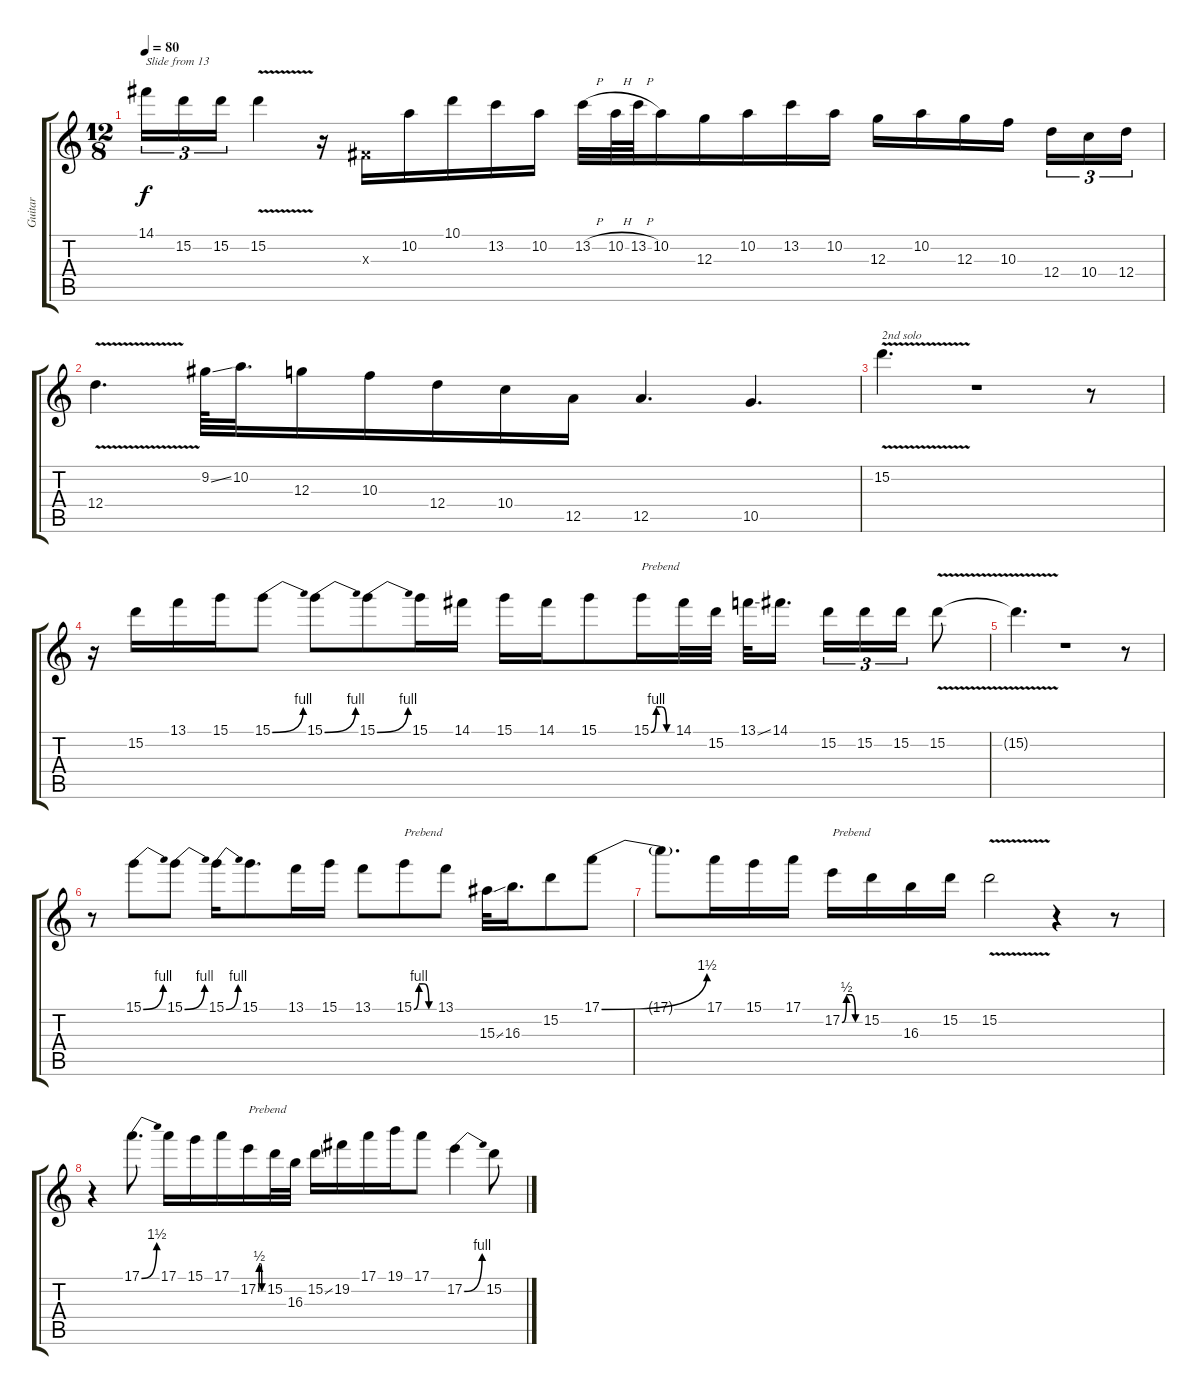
\track ("Guitar" "Guitar") {instrument overdrivenguitar}
\staff {score tabs}
\tuning (E4 B3 G3 D3 A2 E2) {hide}
\ts (12 8)
\tempo 80
\clef g2
\ks c
14.1.16{tu (3 2) txt "Slide from 13" dy f} 15.2.16{tu (3 2)} 15.2.16{tu (3 2)} 15.2{v}.4 r.16 -1.3{x}.16 10.2.16 10.1.16 13.2.16 10.2.16 13.2{h}.32 10.2{h}.64 13.2{h}.64 10.2.16 12.3.16 10.2.16 13.2.16 10.2.16 12.3.16 10.2.16 12.3.16 10.3.16{beam splitsecondary} 12.4.16{tu (3 2)} 10.4.16{tu (3 2)} 12.4.16{tu (3 2)} |
12.4{v}.4{d} 9.2{ss}.64 10.2.32{d} 12.3.16 10.3.16 12.4.16 10.4.16 12.5.16 12.5.4{d} 10.5.4{d} |
15.2{v}.4{d txt "2nd solo"} r.1 r.8 |
r.16 15.2.16 13.1.16 15.1.16 15.1{be (bend 0 0 60 4)}.8 15.1{be (bend 0 0 60 4)}.8 15.1{be (bend 0 0 60 4)}.8 15.1.16 14.1.16 15.1.16 14.1.16 15.1.8 15.1{be (custom 0 0 15 4 30 4 45 0 60 0)}.16{txt "Prebend"} 14.1.32 15.2.32 13.1{ss}.32 14.1.16{d beam splitsecondary} 15.2.16{tu (3 2)} 15.2.16{tu (3 2)} 15.2.16{tu (3 2)} 15.2{v}.8 |
15.2{t}.4{d} r.1 r.8 |
r.8 15.1{be (bend 0 0 60 4)}.8 15.1{be (bend 0 0 60 4)}.8 15.1{be (bend 0 0 60 4)}.16 15.1.8{d} 13.1.16 15.1.16 13.1.8 15.1{be (custom 0 0 15 4 30 4 45 0 60 0)}.8{txt "Prebend"} 13.1.8 15.3{ss}.32 16.3.16{d} 15.2.8 17.1{be (bend 0 0 60 6)}.8 |
17.1{t}.8{d} 17.1.16 15.1.16 17.1.16 17.2{be (custom 0 0 15 2 30 2 45 0 60 0)}.16{txt "Prebend"} 15.2.16 16.3.16 15.2.16 15.2{v}.2 r.4 r.8 |
r.4 17.1{be (bend 0 0 60 6)}.8{d} 17.1.16 15.1.16 17.1.16 17.2{be (custom 0 0 15 2 30 2 45 0 60 0)}.16{txt "Prebend"} 15.2.32 16.3.32 15.2{ss}.16 19.2.16 17.1.16 19.1.16 17.1.8 17.2{be (bend 0 0 60 4)}.4 15.2.8
